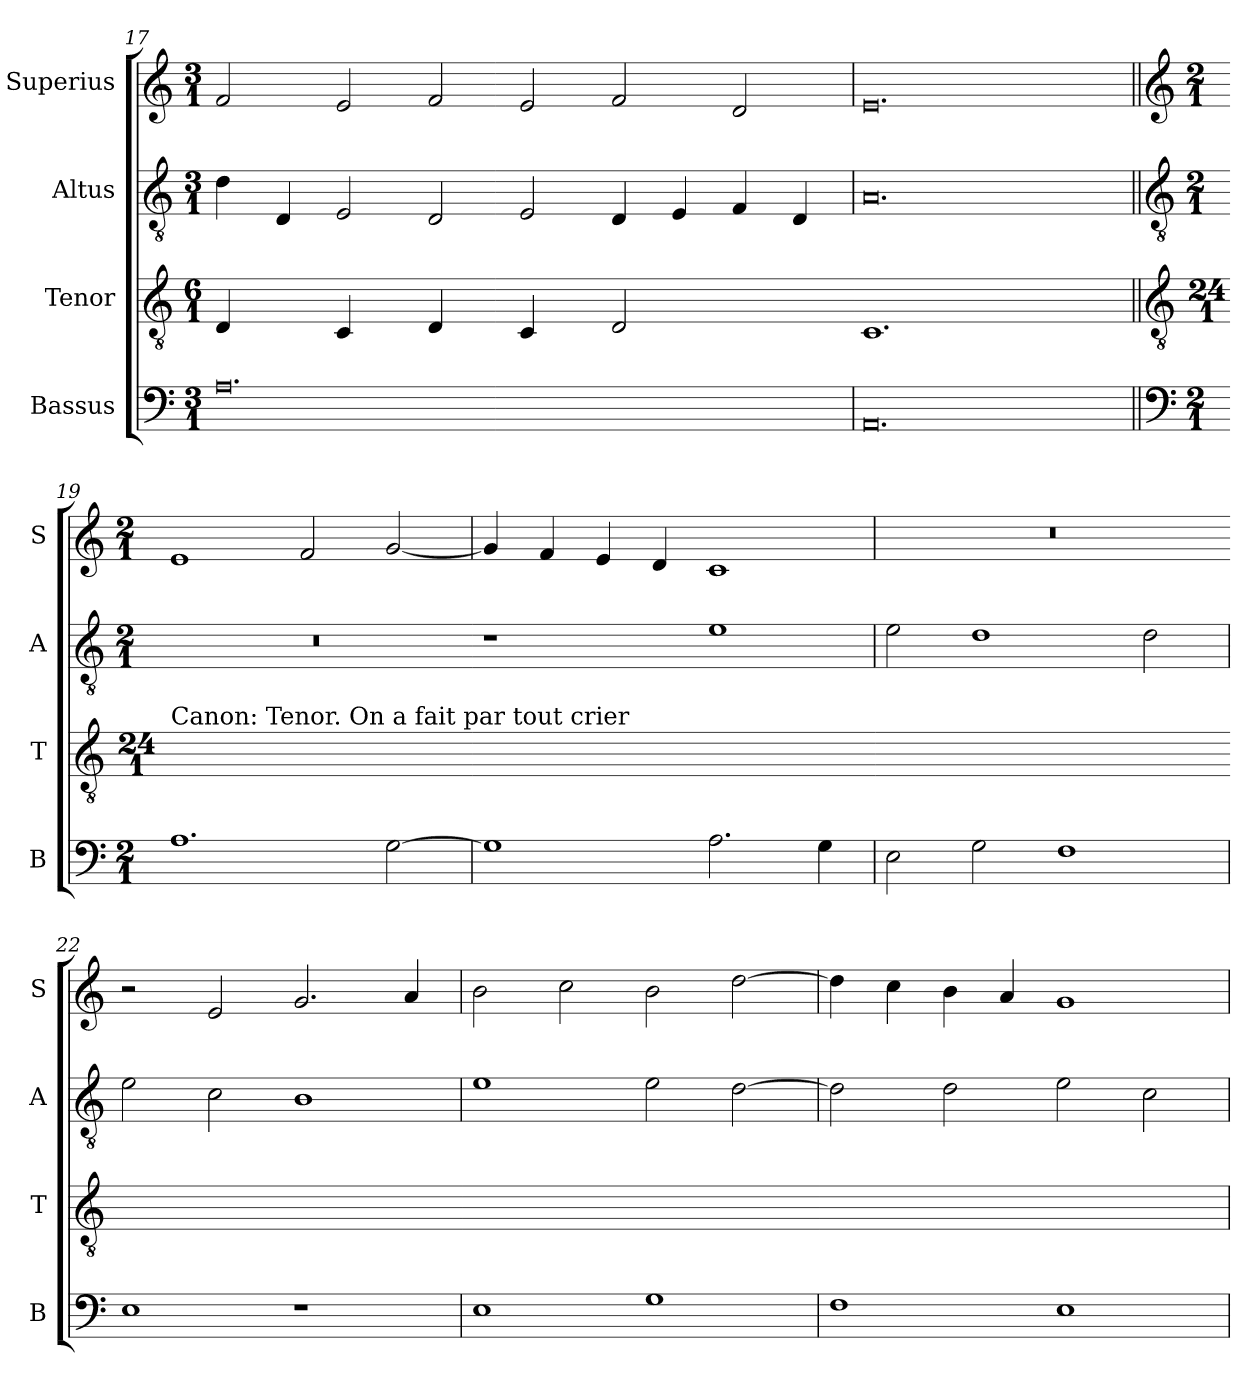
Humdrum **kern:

**kern	**kern	**kern	**kern
*part4	*part3	*part2	*part1
*staff4	*staff3	*staff2	*staff1
*I"Bassus	*I"Tenor	*I"Altus	*I"Superius
*I'B	*I'T	*I'A	*I'S
*clefF4	*clefGv2	*clefGv2	*clefG2
*k[]	*k[]	*k[]	*k[]
*M3/1	*M6/1	*M3/1	*M3/1
=17	=17	=17	=17
!	!LO:N:vis=4	!	!
0.A	2D/	4d\	2f/
.	.	4D/	.
!	!LO:N:vis=4	!	!
.	2C/	2E/	2e/
!	!LO:N:vis=4	!	!
.	2D/	2D/	2f/
!	!LO:N:vis=4	!	!
.	2C/	2E/	2e/
!	!LO:N:vis=2	!	!
.	1D	4D/	2f/
.	.	4E/	.
.	.	4F/	2d/
.	.	4D/	.
=18	=18-	=18	=18
!	!LO:N:vis=1.	!	!
0.AA	0.C	0.A	0.e
!!LO:LB:g=z
=19||	=19||	=19||	=19||
*clefF4	*clefGv2	*clefGv2	*clefG2
*k[]	*k[]	*k[]	*k[]
*M2/1	*M24/1	*M2/1	*M2/1
!	!LO:TX:a:t=Canon&colon; Tenor. On a fait par tout crier	!	!
!	!LO:N:vis=2	!	!
1.A	0r	0r	1e
.	.	.	2f/
[2G\	.	.	[2g/
=20	=20-	=20	=20
!	!LO:N:vis=2	!	!
1G]	0ryy	1r	4g/]
.	.	.	4f/
.	.	.	4e/
.	.	.	4d/
2.A\	.	1e	1c
4G\	.	.	.
=21	=21-	=21	=21
!	!LO:N:vis=2	!	!
2E\	0ryy	2e\	0r
2G\	.	1d	.
1F	.	.	.
.	.	2d\	.
=22	=22-	=22	=22
!	!LO:N:vis=2	!	!
1E	0r	2e\	2r
.	.	2c\	2e/
1r	.	1B	2.g/
.	.	.	4a/
=23	=23-	=23	=23
!	!LO:N:vis=2	!	!
1E	0ryy	1e	2b\
.	.	.	2cc\
1G	.	2e\	2b\
.	.	[2d\	[2dd\
=24	=24-	=24	=24
!	!LO:N:vis=2	!	!
1F	0ryy	2d\]	4dd\]
.	.	.	4cc\
.	.	2d\	4b\
.	.	.	4a/
1E	.	2e\	1g
.	.	2c\	.
=	=	=	=
*-	*-	*-	*-
